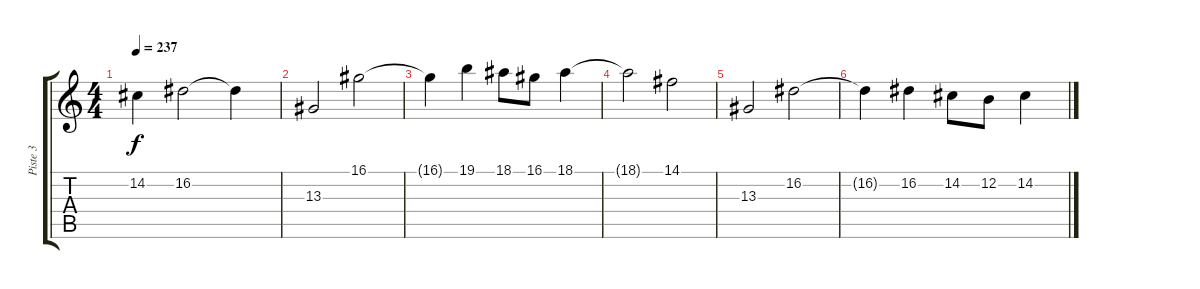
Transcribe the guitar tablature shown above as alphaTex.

\track ("Piste 3" "Piste 3") {instrument flute}
\staff {score tabs}
\tuning (E4 B3 G3 D3 A2 E2) {hide}
\ts (4 4)
\tempo 237
\clef g2
\ks c
14.2{t}.4{dy f} 16.2.2 16.2{t}.4 |
13.3.2 16.1.2 |
16.1{t}.4 19.1.4 18.1.8 16.1.8 18.1.4 |
18.1{t}.2 14.1.2 |
13.3.2 16.2.2 |
16.2{t}.4 16.2.4 14.2.8 12.2.8 14.2.4
